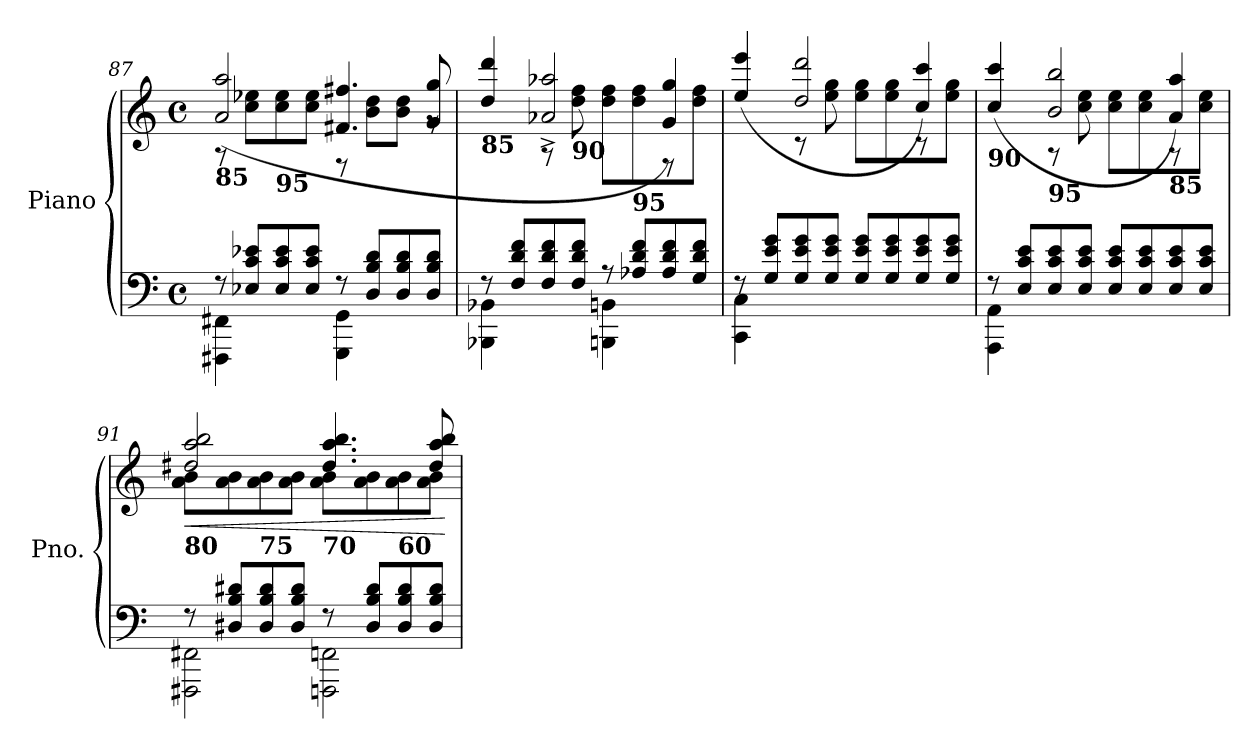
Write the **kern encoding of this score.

**kern	**kern	**dynam
*part1	*part1	*part1
*staff2	*staff1	*staff1/2
*I"Piano	*	*
*I'Pno.	*	*
!!LO:LB:g=z
*clefF4	*clefG2	*
*k[]	*k[]	*
*M4/4	*M4/4	*
*met(c)	*met(c)	*
=87	=87	=87
*^	*^	*
!	!	!LO:TX:b:B:t=85	!	!
8r	4FFF#X\ 4FF#X\	8rA	(>2a/ 2aa/	.
8E-X/ 8c/ 8e-X/L	.	8cc\ 8ee-X\L	.	.
!	!	!LO:TX:b:B:t=95	!	!
8E-/ 8c/ 8e-/	4ryy	8cc\ 8ee-\	.	.
8E-/ 8c/ 8e-/J	.	8cc\ 8ee-\J	.	.
8r	4GGG\ 4GG\	8rF	4.f#X/ 4.ff#X/	.
8D/ 8B/ 8d/L	.	8b\ 8dd\L	.	.
8D/ 8B/ 8d/	4ryy	8b\ 8dd\J	.	.
8D/ 8B/ 8d/J	.	8rg	8g/ 8gg/	.
=88	=88	=88	=88	=88
!	!	!LO:TX:b:B:t=85	!	!
8r	4BBB-X\ 4BB-X\	4rAyy	4dd/ 4ddd/	.
8F/ 8d/ 8f/L	.	.	.	.
8F/ 8d/ 8f/	4ryy	8rA	2a-X/^ 2aa-X/^	.
!	!	!LO:TX:b:B:t=90	!	!
8F/ 8d/ 8f/J	.	8dd\ 8ff\	.	.
8r	4BBBn\ 4BBn\	8dd\ 8ff\L	.	.
!	!	!LO:TX:b:B:t=95	!	!
8A-X/ 8d/ 8f/L	.	8dd\ 8ff\	.	.
8A-/ 8d/ 8f/	4ryy	8rF	4g/ 4gg/)	.
8G/ 8d/ 8f/J	.	8dd\ 8ff\J	.	.
=89	=89	=89	=89	=89
8rF	4CC\ 4C\	4rAyy	(>4ee/ 4eee/	.
8G/ 8e/ 8g/L	.	.	.	.
8G/ 8e/ 8g/	4ryy	8rc	2dd/ 2ddd/	.
8G/ 8e/ 8g/J	.	8ee\ 8gg\	.	.
8G/ 8e/ 8g/L	2ryy	8ee\ 8gg\L	.	.
8G/ 8e/ 8g/	.	8ee\ 8gg\	.	.
8G/ 8e/ 8g/	.	8rc	4cc/ 4ccc/)	.
8G/ 8e/ 8g/J	.	8ee\ 8gg\J	.	.
=90	=90	=90	=90	=90
!	!	!LO:TX:b:B:t=90	!	!
8rF	4AAA\ 4AA\	4rFyy	(>4cc/ 4ccc/	.
8E/ 8c/ 8e/L	.	.	.	.
!	!	!LO:TX:b:B:t=95	!	!
8E/ 8c/ 8e/	4ryy	8rA	2b/ 2bb/	.
8E/ 8c/ 8e/J	.	8cc\ 8ee\	.	.
8E/ 8c/ 8e/L	2ryy	8cc\ 8ee\L	.	.
8E/ 8c/ 8e/	.	8cc\ 8ee\	.	.
!	!	!LO:TX:b:B:t=85	!	!
8E/ 8c/ 8e/	.	8rA	4a/ 4aa/)	.
8E/ 8c/ 8e/J	.	8cc\ 8ee\J	.	.
!!LO:LB:g=z	!!
=91	=91	=91	=91	=91
!	!	!LO:TX:b:B:t=80	!	!
!	!	!	!	!LO:HP:b
8r	2FFF#X\ 2FF#X\	8a\ 8b\L	2dd#X/ 2aa/ 2bb/	<
8D#X/ 8B/ 8d#X/L	.	8a\ 8b\	.	.
!	!	!LO:TX:b:B:t=75	!	!
8D#/ 8B/ 8d#/	.	8a\ 8b\	.	.
8D#/ 8B/ 8d#/J	.	8a\ 8b\J	.	.
!	!	!LO:TX:b:B:t=70	!	!
8r	2FFFn\ 2FFn\	8a\ 8b\L	4.dd#/ 4.aa/ 4.bb/	.
8D#/ 8B/ 8d#/L	.	8a\ 8b\	.	.
!	!	!LO:TX:b:B:t=60	!	!
8D#/ 8B/ 8d#/	.	8a\ 8b\	.	.
8D#/ 8B/ 8d#/J	.	8a\ 8b\J	8dd#/ 8aa/ 8bb/	.
*v	*v	*	*	*
*	*v	*v	*
.	.	[
=	=	=
*-	*-	*-
